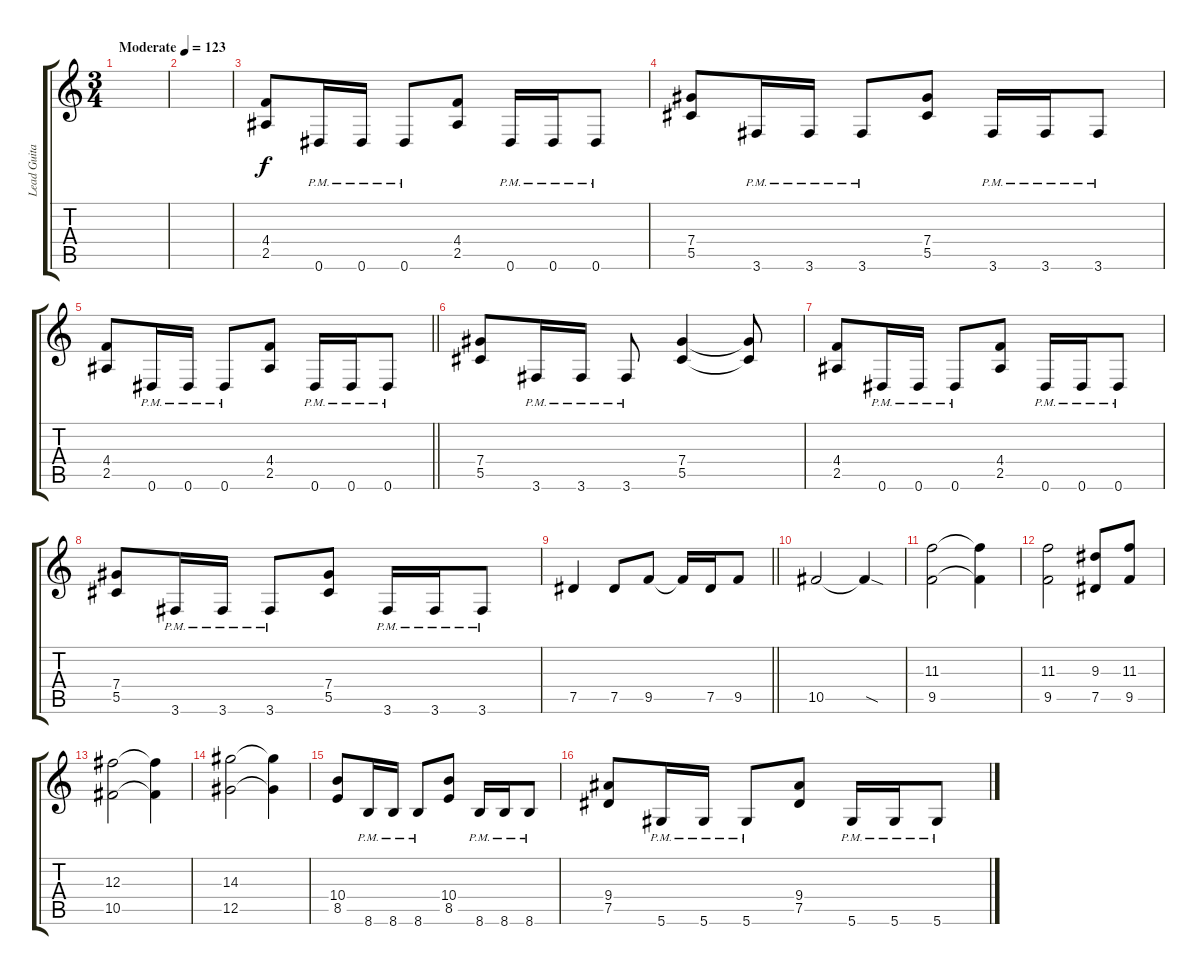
\track ("Lead Guitar" "Lead Guita") {instrument overdrivenguitar}
\staff {score tabs}
\tuning (Eb4 Bb3 Gb3 Db3 Ab2 Eb2) {hide}
\ts (3 4)
\tempo (123 "Moderate")
\clef g2
\ks c
|
|
(4.4 2.5).8 0.6{pm}.16 0.6{pm}.16 0.6{pm}.8 (4.4 2.5).8 0.6{pm}.16 0.6{pm}.16 0.6{pm}.8 |
(7.4 5.5).8 3.6{pm}.16 3.6{pm}.16 3.6{pm}.8 (7.4 5.5).8 3.6{pm}.16 3.6{pm}.16 3.6{pm}.8 |
\barLineRight lightlight
(4.4 2.5).8 0.6{pm}.16 0.6{pm}.16 0.6{pm}.8 (4.4 2.5).8 0.6{pm}.16 0.6{pm}.16 0.6{pm}.8 |
\section ("" "")
(7.4 5.5).8 3.6{pm}.16 3.6{pm}.16 3.6{pm}.8 (7.4 5.5).4 (7.4{t} 5.5{t}).8 |
(4.4 2.5).8 0.6{pm}.16 0.6{pm}.16 0.6{pm}.8 (4.4 2.5).8 0.6{pm}.16 0.6{pm}.16 0.6{pm}.8 |
(7.4 5.5).8 3.6{pm}.16 3.6{pm}.16 3.6{pm}.8 (7.4 5.5).8 3.6{pm}.16 3.6{pm}.16 3.6{pm}.8 |
\barLineRight lightlight
7.5.4 7.5.8 9.5.8 9.5{t}.16 7.5.16 9.5.8 |
10.5.2 10.5{sod t}.4 |
(11.3 9.5).2 (11.3{t} 9.5{t}).4 |
(11.3 9.5).2 (9.3 7.5).8 (11.3 9.5).8 |
(12.3 10.5).2 (12.3{t} 10.5{t}).4 |
(14.3 12.5).2 (14.3{t} 12.5{t}).4 |
(10.4 8.5).8 8.6{pm}.16 8.6{pm}.16 8.6{pm}.8 (10.4 8.5).8 8.6{pm}.16 8.6{pm}.16 8.6{pm}.8 |
(9.4 7.5).8 5.6{pm}.16 5.6{pm}.16 5.6{pm}.8 (9.4 7.5).8 5.6{pm}.16 5.6{pm}.16 5.6{pm}.8
